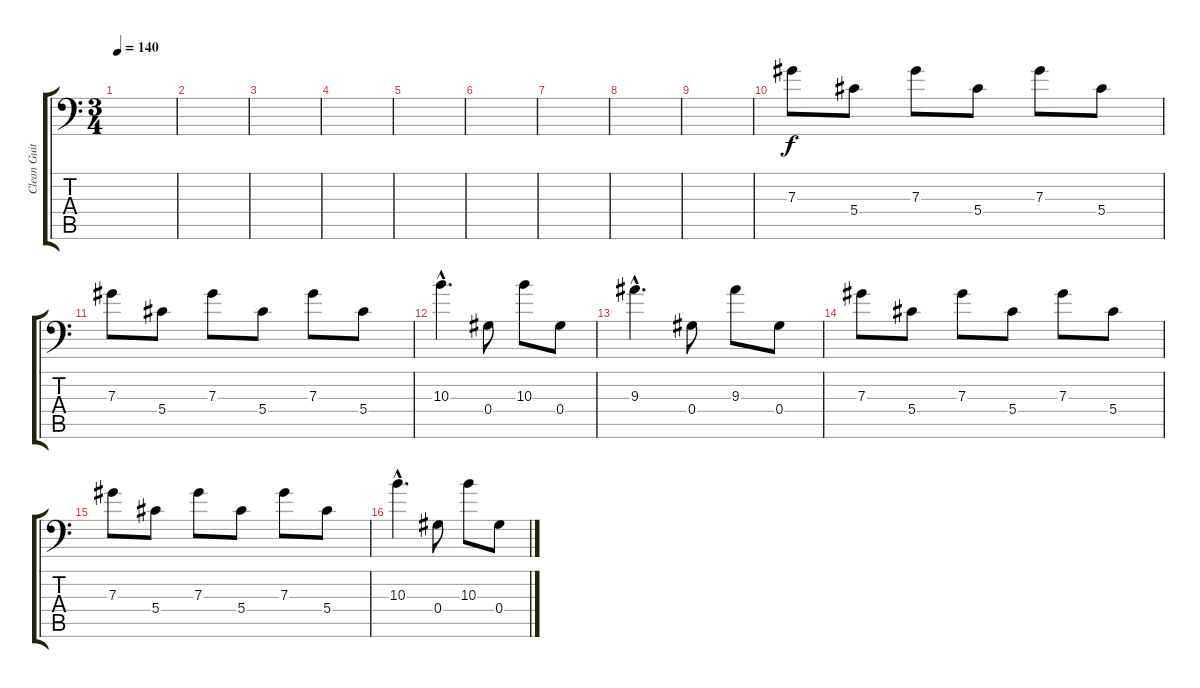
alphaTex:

\track ("Clean Guitar I" "Clean Guit") {instrument acousticguitarsteel}
\staff {score tabs}
\tuning (Bb3 F3 Db3 Ab2 Eb2 Bb1) {hide}
\ts (3 4)
\tempo 140
\clef f4
\ks c
|
|
|
|
|
|
|
|
|
7.3.8 5.4.8 7.3.8 5.4.8 7.3.8 5.4.8 |
7.3.8 5.4.8 7.3.8 5.4.8 7.3.8 5.4.8 |
10.3{hac}.4{d} 0.4.8 10.3.8 0.4.8 |
9.3{hac}.4{d} 0.4.8 9.3.8 0.4.8 |
7.3.8 5.4.8 7.3.8 5.4.8 7.3.8 5.4.8 |
7.3.8 5.4.8 7.3.8 5.4.8 7.3.8 5.4.8 |
10.3{hac}.4{d} 0.4.8 10.3.8 0.4.8
